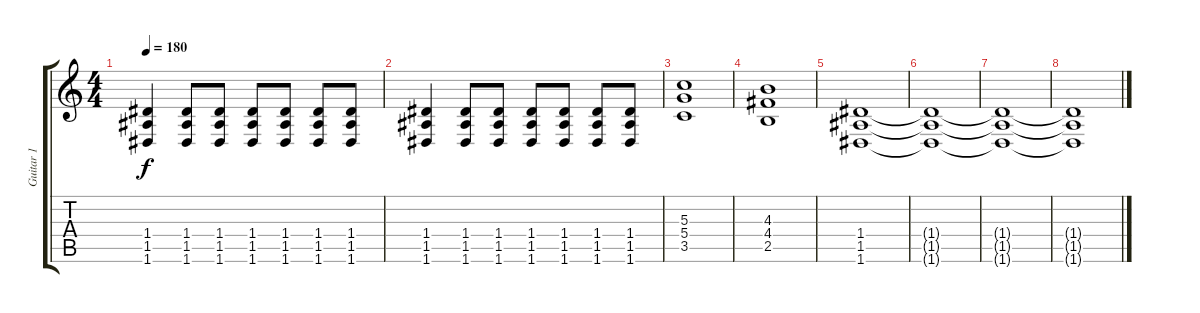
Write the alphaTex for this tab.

\track ("Guitar 1" "Guitar 1") {instrument overdrivenguitar}
\staff {score tabs}
\tuning (E4 B3 G3 D3 A2 D2) {hide}
\ts (4 4)
\tempo 180
\clef g2
\ks c
(1.4 1.5 1.6).4{dy f} (1.4 1.5 1.6).8 (1.4 1.5 1.6).8 (1.4 1.5 1.6).8 (1.4 1.5 1.6).8 (1.4 1.5 1.6).8 (1.4 1.5 1.6).8 |
(1.4 1.5 1.6).4 (1.4 1.5 1.6).8 (1.4 1.5 1.6).8 (1.4 1.5 1.6).8 (1.4 1.5 1.6).8 (1.4 1.5 1.6).8 (1.4 1.5 1.6).8 |
(5.3 5.4 3.5).1 |
(4.3 4.4 2.5).1 |
(1.4 1.5 1.6).1 |
(1.4{t} 1.5{t} 1.6{t}).1 |
(1.4{t} 1.5{t} 1.6{t}).1 |
(1.4{t} 1.5{t} 1.6{t}).1
